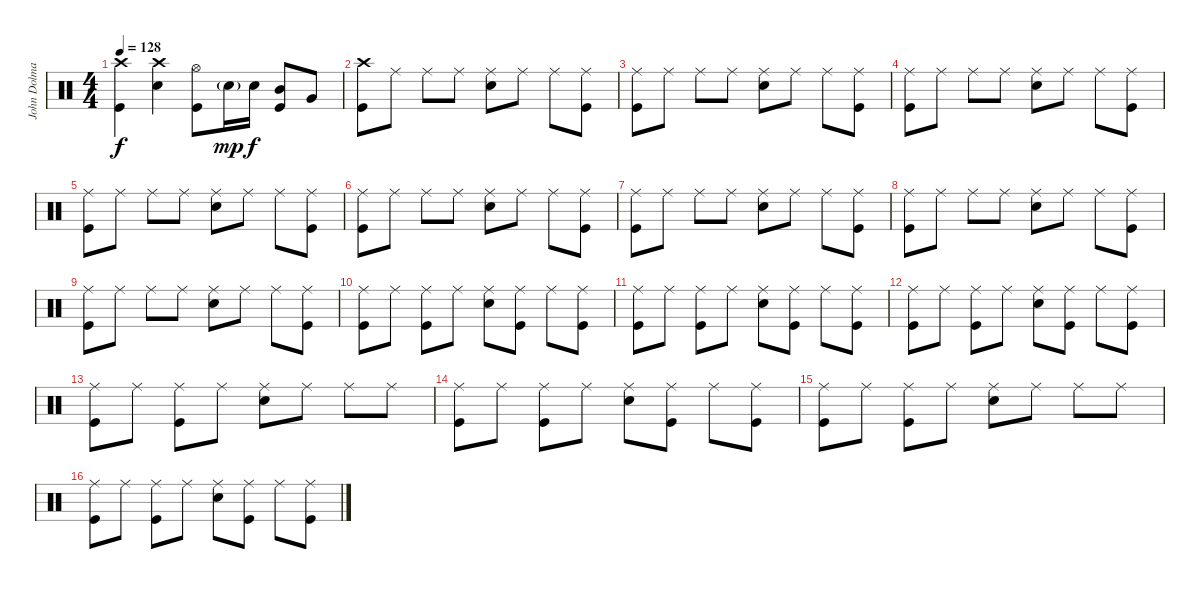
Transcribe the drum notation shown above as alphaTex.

\track ("John Dolmayan" "John Dolma") {instrument percussion}
\staff {score}
\articulation defaults
\ts (4 4)
\tempo 128
\clef neutral
\ks c
("Crash high (hit)" "Kick (hit)").4{dy f} ("Crash high (hit)" "Snare (hit) 2").4 ("Hi-Hat (open)" "Kick (hit)").8 "Snare (hit) 2"{g}.16{dy mp} "Snare (hit) 2".16{dy f} ("Mid Tom (hit)" "Kick (hit)").8 "Very Low Tom (hit)".8 |
("Crash high (hit)" "Kick (hit)").8 "Ride (middle)".8 "Ride (middle)".8 "Ride (middle)".8 ("Ride (middle)" "Snare (hit) 2").8 "Ride (middle)".8 "Ride (middle)".8 ("Ride (middle)" "Kick (hit)").8 |
("Ride (middle)" "Kick (hit)").8 "Ride (middle)".8 "Ride (middle)".8 "Ride (middle)".8 ("Ride (middle)" "Snare (hit) 2").8 "Ride (middle)".8 "Ride (middle)".8 ("Ride (middle)" "Kick (hit)").8 |
("Ride (middle)" "Kick (hit)").8 "Ride (middle)".8 "Ride (middle)".8 "Ride (middle)".8 ("Ride (middle)" "Snare (hit) 2").8 "Ride (middle)".8 "Ride (middle)".8 ("Ride (middle)" "Kick (hit)").8 |
("Ride (middle)" "Kick (hit)").8 "Ride (middle)".8 "Ride (middle)".8 "Ride (middle)".8 ("Ride (middle)" "Snare (hit) 2").8 "Ride (middle)".8 "Ride (middle)".8 ("Ride (middle)" "Kick (hit)").8 |
("Ride (middle)" "Kick (hit)").8 "Ride (middle)".8 "Ride (middle)".8 "Ride (middle)".8 ("Ride (middle)" "Snare (hit) 2").8 "Ride (middle)".8 "Ride (middle)".8 ("Ride (middle)" "Kick (hit)").8 |
("Ride (middle)" "Kick (hit)").8 "Ride (middle)".8 "Ride (middle)".8 "Ride (middle)".8 ("Ride (middle)" "Snare (hit) 2").8 "Ride (middle)".8 "Ride (middle)".8 ("Ride (middle)" "Kick (hit)").8 |
("Ride (middle)" "Kick (hit)").8 "Ride (middle)".8 "Ride (middle)".8 "Ride (middle)".8 ("Ride (middle)" "Snare (hit) 2").8 "Ride (middle)".8 "Ride (middle)".8 ("Ride (middle)" "Kick (hit)").8 |
("Ride (middle)" "Kick (hit)").8 "Ride (middle)".8 "Ride (middle)".8 "Ride (middle)".8 ("Ride (middle)" "Snare (hit) 2").8 "Ride (middle)".8 "Ride (middle)".8 ("Ride (middle)" "Kick (hit)").8 |
("Ride (middle)" "Kick (hit)").8 "Ride (middle)".8 ("Ride (middle)" "Kick (hit)").8 "Ride (middle)".8 ("Ride (middle)" "Snare (hit) 2").8 ("Ride (middle)" "Kick (hit)").8 "Ride (middle)".8 ("Ride (middle)" "Kick (hit)").8 |
("Ride (middle)" "Kick (hit)").8 "Ride (middle)".8 ("Ride (middle)" "Kick (hit)").8 "Ride (middle)".8 ("Ride (middle)" "Snare (hit) 2").8 ("Ride (middle)" "Kick (hit)").8 "Ride (middle)".8 ("Ride (middle)" "Kick (hit)").8 |
("Ride (middle)" "Kick (hit)").8 "Ride (middle)".8 ("Ride (middle)" "Kick (hit)").8 "Ride (middle)".8 ("Ride (middle)" "Snare (hit) 2").8 ("Ride (middle)" "Kick (hit)").8 "Ride (middle)".8 ("Ride (middle)" "Kick (hit)").8 |
("Ride (middle)" "Kick (hit)").8 "Ride (middle)".8 ("Ride (middle)" "Kick (hit)").8 "Ride (middle)".8 ("Ride (middle)" "Snare (hit) 2").8 "Ride (middle)".8 "Ride (middle)".8 "Ride (middle)".8 |
("Ride (middle)" "Kick (hit)").8 "Ride (middle)".8 ("Ride (middle)" "Kick (hit)").8 "Ride (middle)".8 ("Ride (middle)" "Snare (hit) 2").8 ("Ride (middle)" "Kick (hit)").8 "Ride (middle)".8 ("Ride (middle)" "Kick (hit)").8 |
("Ride (middle)" "Kick (hit)").8 "Ride (middle)".8 ("Ride (middle)" "Kick (hit)").8 "Ride (middle)".8 ("Ride (middle)" "Snare (hit) 2").8 "Ride (middle)".8 "Ride (middle)".8 "Ride (middle)".8 |
("Ride (middle)" "Kick (hit)").8 "Ride (middle)".8 ("Ride (middle)" "Kick (hit)").8 "Ride (middle)".8 ("Ride (middle)" "Snare (hit) 2").8 ("Ride (middle)" "Kick (hit)").8 "Ride (middle)".8 ("Ride (middle)" "Kick (hit)").8
